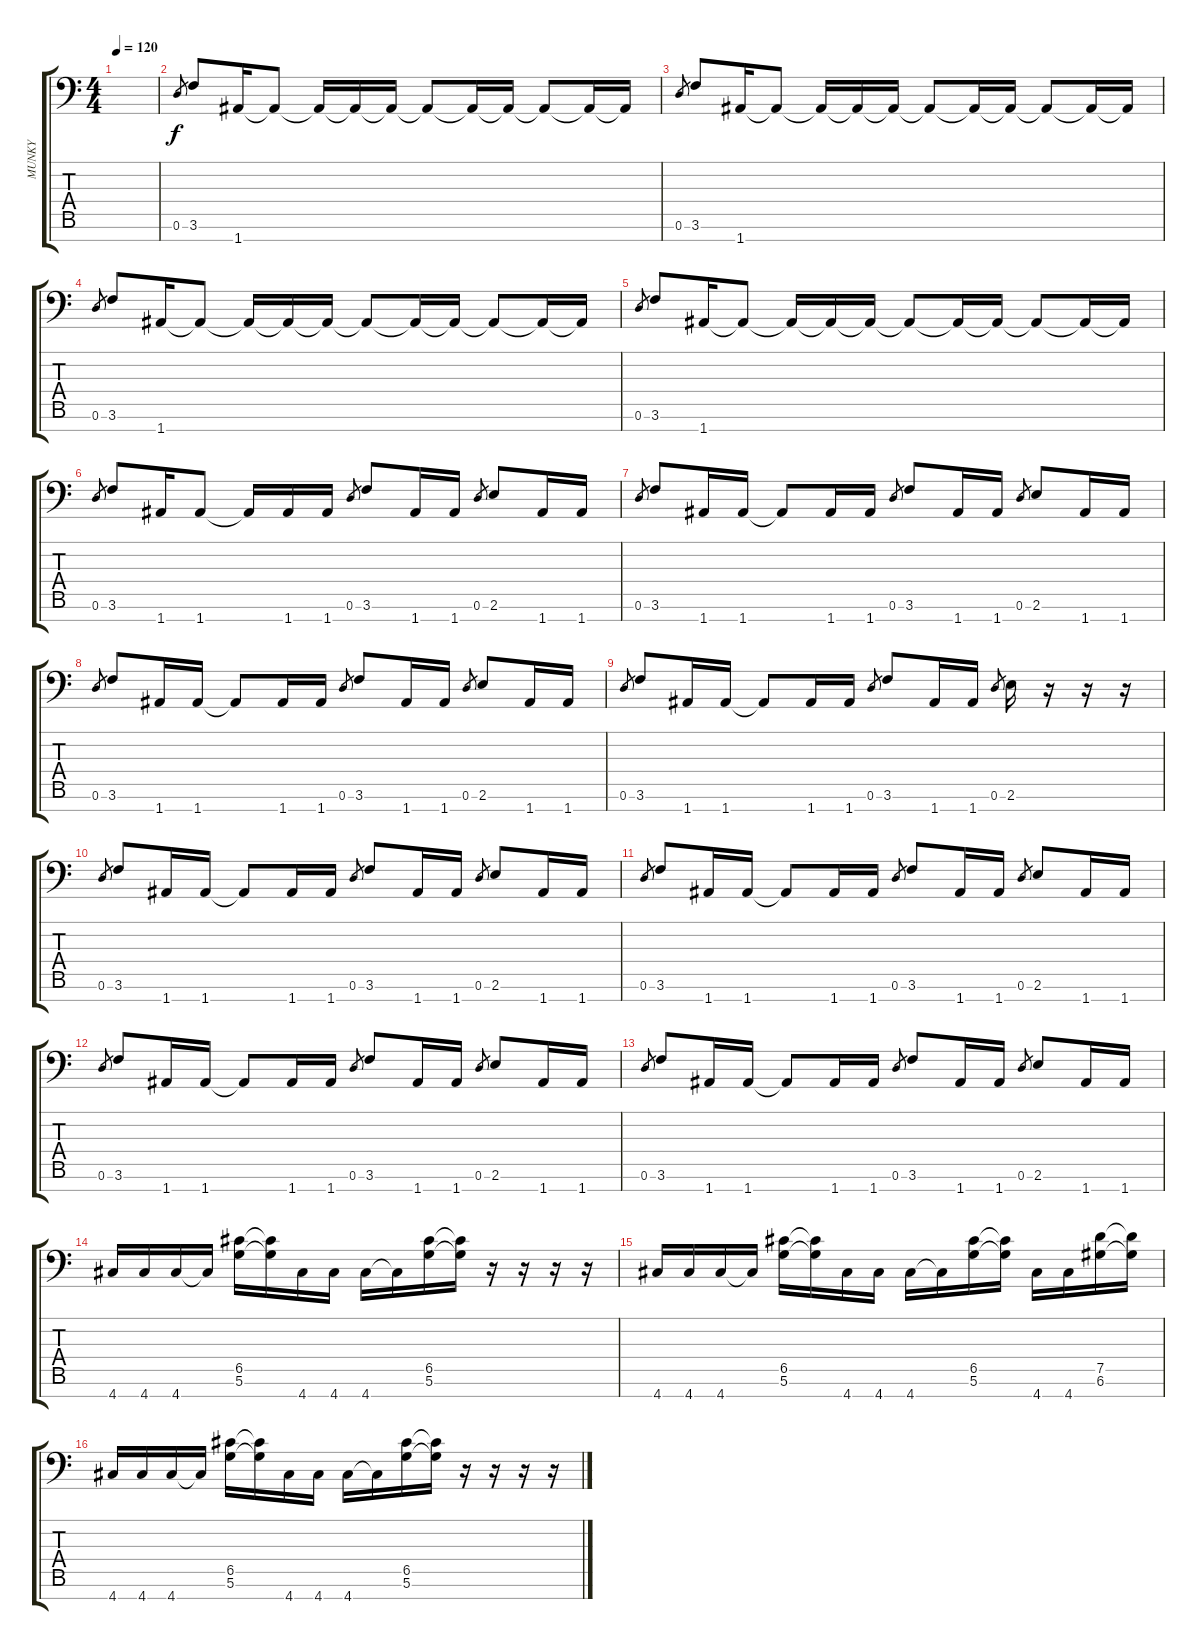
\track ("MUNKY" "MUNKY") {instrument overdrivenguitar}
\staff {score tabs}
\tuning (D4 A3 F3 C3 G2 D2 A1) {hide}
\ts (4 4)
\tempo 120
\clef f4
\ks c
|
0.6.8{gr} 3.6.8{instrument electricguitarmuted} 1.7.16 1.7{t}.8 1.7{t}.16 1.7{t}.16 1.7{t}.16 1.7{t}.8 1.7{t}.16 1.7{t}.16 1.7{t}.8 1.7{t}.16 1.7{t}.16 |
0.6.8{gr} 3.6.8{instrument electricguitarmuted} 1.7.16 1.7{t}.8 1.7{t}.16 1.7{t}.16 1.7{t}.16 1.7{t}.8 1.7{t}.16 1.7{t}.16 1.7{t}.8 1.7{t}.16 1.7{t}.16 |
0.6.8{gr} 3.6.8{instrument electricguitarmuted} 1.7.16 1.7{t}.8 1.7{t}.16 1.7{t}.16 1.7{t}.16 1.7{t}.8 1.7{t}.16 1.7{t}.16 1.7{t}.8 1.7{t}.16 1.7{t}.16 |
0.6.8{gr} 3.6.8{instrument electricguitarmuted} 1.7.16 1.7{t}.8 1.7{t}.16 1.7{t}.16 1.7{t}.16 1.7{t}.8 1.7{t}.16 1.7{t}.16 1.7{t}.8 1.7{t}.16 1.7{t}.16 |
0.6.8{gr} 3.6.8{instrument overdrivenguitar} 1.7.16 1.7.8 1.7{t}.16 1.7.16 1.7.16 0.6.8{gr} 3.6.8 1.7.16 1.7.16 0.6.8{gr} 2.6.8 1.7.16 1.7.16 |
0.6.8{gr} 3.6.8 1.7.16 1.7.16 1.7{t}.8 1.7.16 1.7.16 0.6.8{gr} 3.6.8 1.7.16 1.7.16 0.6.8{gr} 2.6.8 1.7.16 1.7.16 |
0.6.8{gr} 3.6.8 1.7.16 1.7.16 1.7{t}.8 1.7.16 1.7.16 0.6.8{gr} 3.6.8 1.7.16 1.7.16 0.6.8{gr} 2.6.8 1.7.16 1.7.16 |
0.6.8{gr} 3.6.8 1.7.16 1.7.16 1.7{t}.8 1.7.16 1.7.16 0.6.8{gr} 3.6.8 1.7.16 1.7.16 0.6.8{gr} 2.6.16 r.16 r.16 r.16 |
0.6.8{gr} 3.6.8 1.7.16 1.7.16 1.7{t}.8 1.7.16 1.7.16 0.6.8{gr} 3.6.8 1.7.16 1.7.16 0.6.8{gr} 2.6.8 1.7.16 1.7.16 |
0.6.8{gr} 3.6.8 1.7.16 1.7.16 1.7{t}.8 1.7.16 1.7.16 0.6.8{gr} 3.6.8 1.7.16 1.7.16 0.6.8{gr} 2.6.8 1.7.16 1.7.16 |
0.6.8{gr} 3.6.8 1.7.16 1.7.16 1.7{t}.8 1.7.16 1.7.16 0.6.8{gr} 3.6.8 1.7.16 1.7.16 0.6.8{gr} 2.6.8 1.7.16 1.7.16 |
0.6.8{gr} 3.6.8 1.7.16 1.7.16 1.7{t}.8 1.7.16 1.7.16 0.6.8{gr} 3.6.8 1.7.16 1.7.16 0.6.8{gr} 2.6.8 1.7.16 1.7.16 |
4.7.16 4.7.16 4.7.16 4.7{t}.16 (6.5 5.6).16 (6.5{t} 5.6{t}).16 4.7.16 4.7.16 4.7.16 4.7{t}.16 (6.5 5.6).16 (6.5{t} 5.6{t}).16 r.16 r.16 r.16 r.16 |
4.7.16 4.7.16 4.7.16 4.7{t}.16 (6.5 5.6).16 (6.5{t} 5.6{t}).16 4.7.16 4.7.16 4.7.16 4.7{t}.16 (6.5 5.6).16 (6.5{t} 5.6{t}).16 4.7.16 4.7.16 (7.5 6.6).16 (7.5{t} 6.6{t}).16 |
4.7.16 4.7.16 4.7.16 4.7{t}.16 (6.5 5.6).16 (6.5{t} 5.6{t}).16 4.7.16 4.7.16 4.7.16 4.7{t}.16 (6.5 5.6).16 (6.5{t} 5.6{t}).16 r.16 r.16 r.16 r.16
